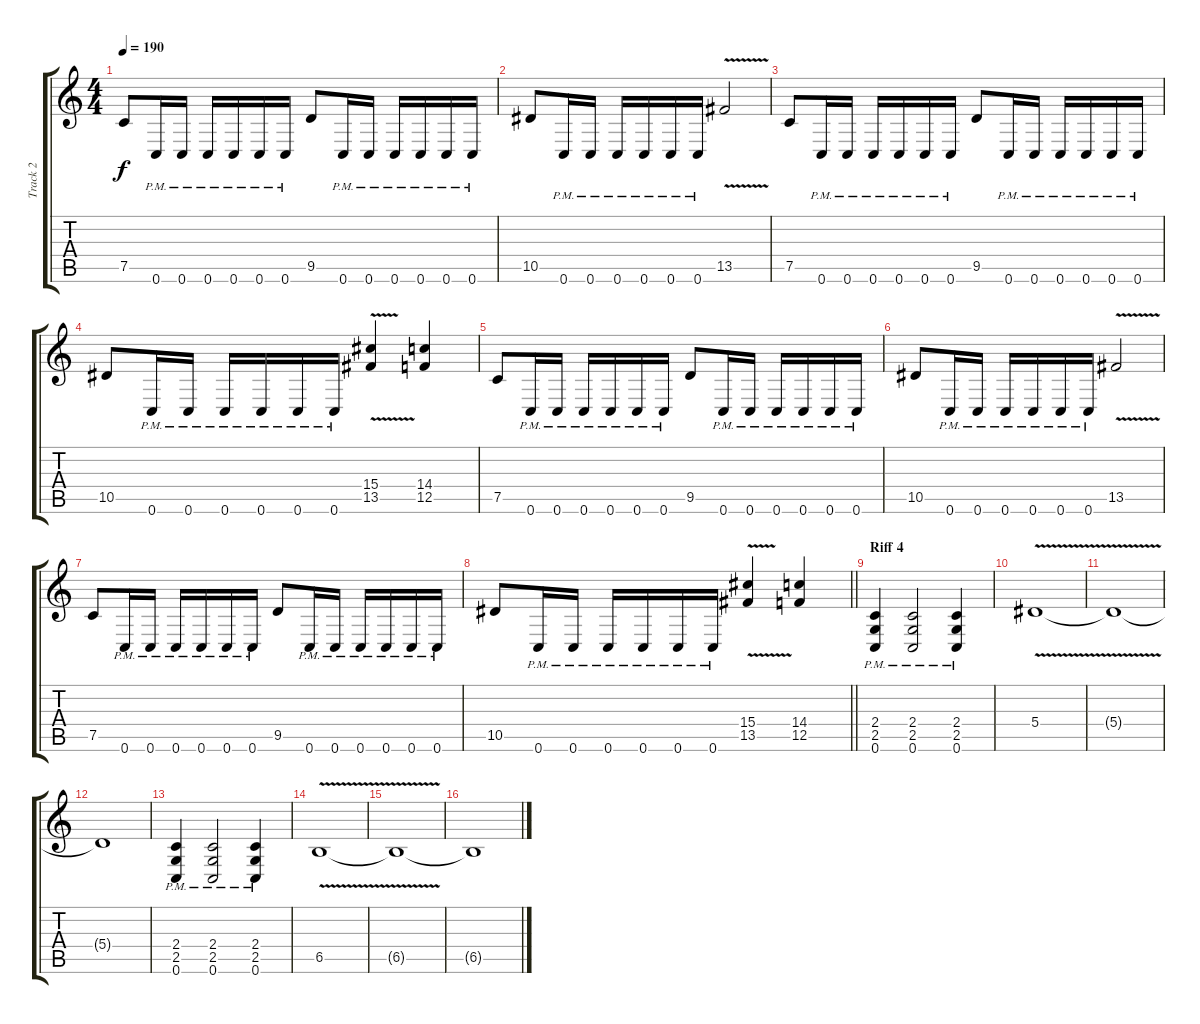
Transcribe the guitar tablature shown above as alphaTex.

\track ("Track 2" "Track 2") {instrument distortionguitar}
\staff {score tabs}
\tuning (C4 G3 Eb3 Bb2 F2 C2) {hide}
\ts (4 4)
\tempo 190
\clef g2
\ks c
7.5.8{dy f} 0.6{pm}.16 0.6{pm}.16 0.6{pm}.16 0.6{pm}.16 0.6{pm}.16 0.6{pm}.16 9.5.8 0.6{pm}.16 0.6{pm}.16 0.6{pm}.16 0.6{pm}.16 0.6{pm}.16 0.6{pm}.16 |
10.5.8 0.6{pm}.16 0.6{pm}.16 0.6{pm}.16 0.6{pm}.16 0.6{pm}.16 0.6{pm}.16 13.5{v}.2 |
7.5.8 0.6{pm}.16 0.6{pm}.16 0.6{pm}.16 0.6{pm}.16 0.6{pm}.16 0.6{pm}.16 9.5.8 0.6{pm}.16 0.6{pm}.16 0.6{pm}.16 0.6{pm}.16 0.6{pm}.16 0.6{pm}.16 |
10.5.8 0.6{pm}.16 0.6{pm}.16 0.6{pm}.16 0.6{pm}.16 0.6{pm}.16 0.6{pm}.16 (15.4 13.5{v}).4 (14.4 12.5).4 |
7.5.8 0.6{pm}.16 0.6{pm}.16 0.6{pm}.16 0.6{pm}.16 0.6{pm}.16 0.6{pm}.16 9.5.8 0.6{pm}.16 0.6{pm}.16 0.6{pm}.16 0.6{pm}.16 0.6{pm}.16 0.6{pm}.16 |
10.5.8 0.6{pm}.16 0.6{pm}.16 0.6{pm}.16 0.6{pm}.16 0.6{pm}.16 0.6{pm}.16 13.5{v}.2 |
7.5.8 0.6{pm}.16 0.6{pm}.16 0.6{pm}.16 0.6{pm}.16 0.6{pm}.16 0.6{pm}.16 9.5.8 0.6{pm}.16 0.6{pm}.16 0.6{pm}.16 0.6{pm}.16 0.6{pm}.16 0.6{pm}.16 |
\barLineRight lightlight
10.5.8 0.6{pm}.16 0.6{pm}.16 0.6{pm}.16 0.6{pm}.16 0.6{pm}.16 0.6{pm}.16 (15.4 13.5{v}).4 (14.4 12.5).4 |
\section ("" "Riff 4")
(2.4{pm} 2.5{pm} 0.6{pm}).4 (2.4{pm} 2.5{pm} 0.6{pm}).2 (2.4{pm} 2.5{pm} 0.6{pm}).4 |
5.4{v}.1 |
5.4{t}.1 |
5.4{t}.1 |
(2.4{pm} 2.5{pm} 0.6{pm}).4 (2.4{pm} 2.5{pm} 0.6{pm}).2 (2.4{pm} 2.5{pm} 0.6{pm}).4 |
6.5{v}.1 |
6.5{t}.1 |
6.5{t}.1
